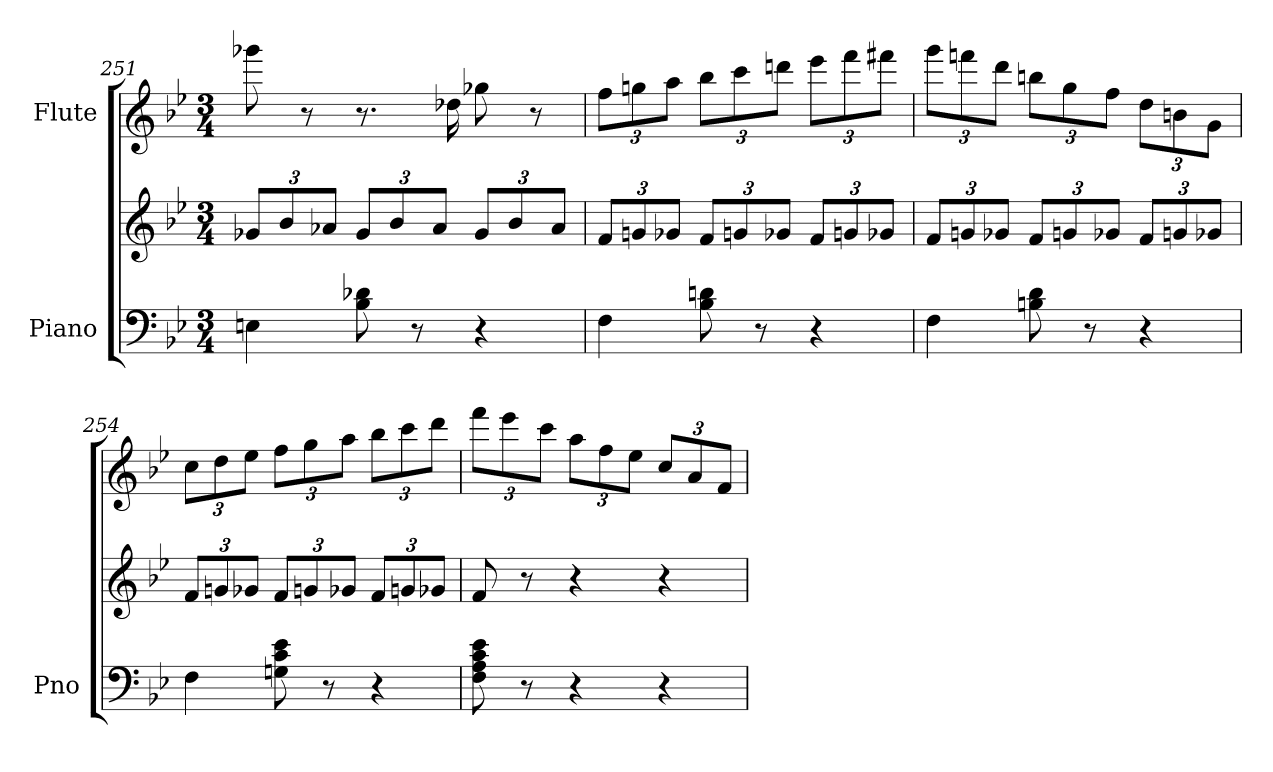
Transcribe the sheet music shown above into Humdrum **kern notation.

**kern	**kern	**kern
*part2	*part2	*part1
*staff3	*staff2	*staff1
*I"Piano	*	*I"Flute
*I'Pno	*	*
*clefF4	*clefG2	*clefG2
*k[b-e-]	*k[b-e-]	*k[b-e-]
*B-:	*B-:	*B-:
*M3/4	*M3/4	*M3/4
*	*Xbrackettup	*
=251	=251	=251
4En\	12g-X/L	8ggg-X\
.	12b-/	.
.	.	8r
.	12a-X/J	.
8B-\ 8d-X\	12g-/L	8.r
.	12b-/	.
8r	.	.
.	12a-/J	.
.	.	16dd-X\
4r	12g-/L	8gg-X\
.	12b-/	.
.	.	8r
.	12a-/J	.
=252	=252	=252
*	*	*Xbrackettup
4F\	12f/L	12ff\L
.	12gni/	12ggni\
.	12g-X/J	12aa\J
8B-\ 8dni\	12f/L	12bb-\L
.	12gn/	12ccc\
8r	.	.
.	12g-X/J	12dddni\J
4r	12f/L	12eee-\L
.	12gn/	12fff\
.	12g-X/J	12fff#X\J
!!LO:PB:g=z
=253	=253	=253
4F\	12f/L	12ggg\L
.	12gni/	12fffni\
.	12g-X/J	12ddd\J
8Bn\ 8d\	12f/L	12bbn\L
.	12gn/	12gg\
8r	.	.
.	12g-X/J	12ff\J
4r	12f/L	12dd\L
.	12gn/	12bn\
.	12g-X/J	12g\J
=254	=254	=254
4F\	12f/L	12cc\L
.	12gni/	12dd\
.	12g-X/J	12ee-\J
8Gni\ 8c\ 8e-\	12f/L	12ff\L
.	12gn/	12gg\
8r	.	.
.	12g-X/J	12aa\J
4r	12f/L	12bb-i\L
.	12gn/	12ccc\
.	12g-X/J	12ddd\J
=255	=255	=255
8F\ 8A\ 8c\ 8e-\	8f/	12fff\L
.	.	12eee-\
8r	8r	.
.	.	12ccc\J
4r	4r	12aa\L
.	.	12ff\
.	.	12ee-\J
4r	4r	12cc/L
.	.	12a/
.	.	12f/J
=	=	=
*-	*-	*-
